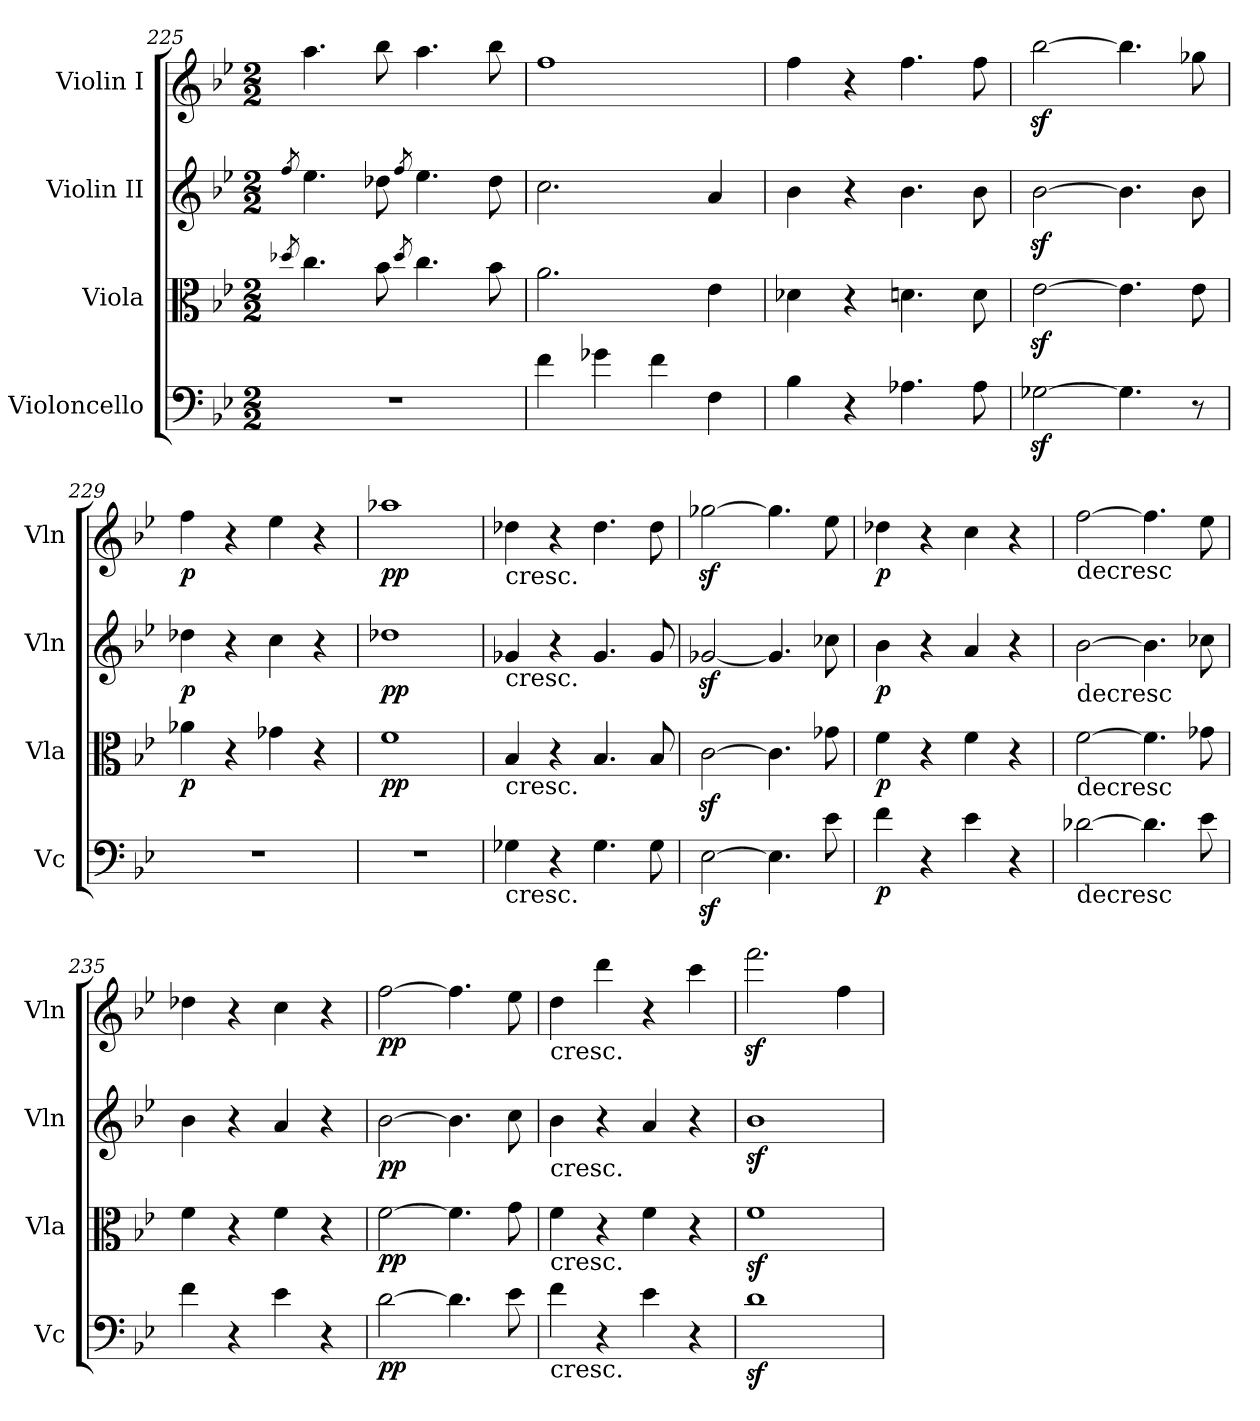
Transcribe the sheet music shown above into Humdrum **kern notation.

**kern	**dynam	**kern	**dynam	**kern	**dynam	**kern	**dynam
*part4	*part4	*part3	*part3	*part2	*part2	*part1	*part1
*staff4	*staff4	*staff3	*staff3	*staff2	*staff2	*staff1	*staff1
*I"Violoncello	*	*I"Viola	*	*I"Violin II	*	*I"Violin I	*
*I'Vc	*	*I'Vla	*	*I'Vln	*	*I'Vln	*
*clefF4	*	*clefC3	*	*clefG2	*	*clefG2	*
*k[b-e-]	*	*k[b-e-]	*	*k[b-e-]	*	*k[b-e-]	*
*B-:	*	*B-:	*	*B-:	*	*B-:	*
*M2/2	*	*M2/2	*	*M2/2	*	*M2/2	*
=225	=225	=225	=225	=225	=225	=225	=225
.	.	8qdd-X/	.	8qff/	.	.	.
1r	.	4.cc\	.	4.ee-\	.	4.aa\	.
.	.	8b-\	.	8dd-X\	.	8bb-\	.
.	.	8qdd-/	.	8qff/	.	.	.
.	.	4.cc\	.	4.ee-\	.	4.aa\	.
.	.	8b-\	.	8dd-\	.	8bb-\	.
=226	=226	=226	=226	=226	=226	=226	=226
4f\	.	2.a\	.	2.cc\	.	1ff	.
4g-X\	.	.	.	.	.	.	.
4f\	.	.	.	.	.	.	.
4F\	.	4e-\	.	4a/	.	.	.
=227	=227	=227	=227	=227	=227	=227	=227
4B-\	.	4d-X\	.	4b-\	.	4ff\	.
4r	.	4r	.	4r	.	4r	.
4.A-X\	.	4.dn\	.	4.b-\	.	4.ff\	.
8A-\	.	8d\	.	8b-\	.	8ff\	.
!!LO:LB:g=z
=228	=228	=228	=228	=228	=228	=228	=228
[2G-Xz<\	.	[2e-z<\	.	[2b-z<\	.	[2bb-z<\	.
4.G-\]	.	4.e-\]	.	4.b-\]	.	4.bb-\]	.
8r	.	8e-\	.	8b-\	.	8gg-X\	.
=229	=229	=229	=229	=229	=229	=229	=229
!	!	!	!LO:DY:b	!	!LO:DY:b	!	!LO:DY:b
1r	.	4a-X\	p	4dd-X\	p	4ff\	p
.	.	4r	.	4r	.	4r	.
.	.	4g-X\	.	4cc\	.	4ee-\	.
.	.	4r	.	4r	.	4r	.
=230	=230	=230	=230	=230	=230	=230	=230
!	!	!	!LO:DY:b	!	!LO:DY:b	!	!LO:DY:b
1r	.	1f	pp	1dd-X	pp	1aa-X	pp
=231	=231	=231	=231	=231	=231	=231	=231
!	!	!	!	!	!	!LO:TX:b:t=cresc.	!
!	!	!	!	!LO:TX:b:t=cresc.	!	!	!
!	!	!LO:TX:b:t=cresc.	!	!	!	!	!
!LO:TX:b:t=cresc.	!	!	!	!	!	!	!
4G-X\	.	4B-/	.	4g-X/	.	4dd-X\	.
4r	.	4r	.	4r	.	4r	.
4.G-\	.	4.B-/	.	4.g-/	.	4.dd-\	.
8G-\	.	8B-/	.	8g-/	.	8dd-\	.
=232	=232	=232	=232	=232	=232	=232	=232
[2E-z<\	.	[2cz<\	.	[2g-Xz</	.	[2gg-Xz<\	.
4.E-\]	.	4.c\]	.	4.g-/]	.	4.gg-\]	.
8e-\	.	8g-X\	.	8cc-X\	.	8ee-\	.
!!LO:PB:g=z
=233	=233	=233	=233	=233	=233	=233	=233
!	!LO:DY:b	!	!LO:DY:b	!	!LO:DY:b	!	!LO:DY:b
4f\	p	4f\	p	4b-\	p	4dd-X\	p
4r	.	4r	.	4r	.	4r	.
4e-\	.	4f\	.	4a/	.	4cc\	.
4r	.	4r	.	4r	.	4r	.
=234	=234	=234	=234	=234	=234	=234	=234
!	!	!	!	!	!	!LO:TX:b:t=decresc	!
!	!	!	!	!LO:TX:b:t=decresc	!	!	!
!	!	!LO:TX:b:t=decresc	!	!	!	!	!
!LO:TX:b:t=decresc	!	!	!	!	!	!	!
[2d-X\	.	[2f\	.	[2b-\	.	[2ff\	.
4.d-\]	.	4.f\]	.	4.b-\]	.	4.ff\]	.
8e-\	.	8g-X\	.	8cc-X\	.	8ee-\	.
=235	=235	=235	=235	=235	=235	=235	=235
4f\	.	4f\	.	4b-\	.	4dd-X\	.
4r	.	4r	.	4r	.	4r	.
4e-\	.	4f\	.	4a/	.	4cc\	.
4r	.	4r	.	4r	.	4r	.
=236	=236	=236	=236	=236	=236	=236	=236
!	!LO:DY:b	!	!LO:DY:b	!	!LO:DY:b	!	!LO:DY:b
[2d\	pp	[2f\	pp	[2b-\	pp	[2ff\	pp
4.d\]	.	4.f\]	.	4.b-\]	.	4.ff\]	.
8e-\	.	8g\	.	8cc\	.	8ee-\	.
=237	=237	=237	=237	=237	=237	=237	=237
!	!	!	!	!	!	!LO:TX:b:t=cresc.	!
!	!	!	!	!LO:TX:b:t=cresc.	!	!	!
!	!	!LO:TX:b:t=cresc.	!	!	!	!	!
!LO:TX:b:t=cresc.	!	!	!	!	!	!	!
4f\	.	4f\	.	4b-\	.	4dd\	.
4r	.	4r	.	4r	.	4ddd\	.
4e-\	.	4f\	.	4a/	.	4r	.
4r	.	4r	.	4r	.	4ccc\	.
!!LO:PB:g=z
=238	=238	=238	=238	=238	=238	=238	=238
1dz<	.	1fz<	.	1b-z<	.	2.fffz<\	.
.	.	.	.	.	.	4ff\	.
=	=	=	=	=	=	=	=
*-	*-	*-	*-	*-	*-	*-	*-
